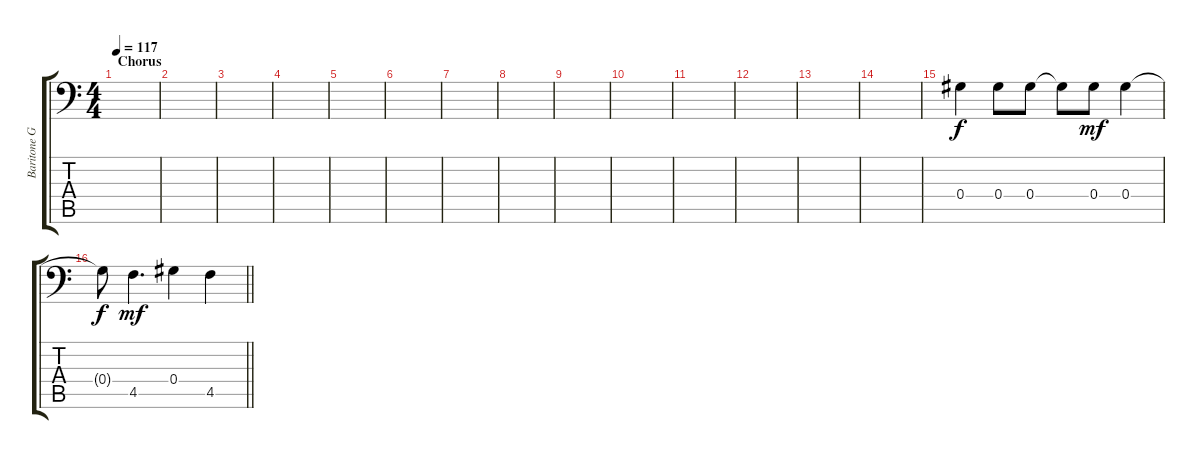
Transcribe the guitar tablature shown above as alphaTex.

\track ("Baritone Gtr. 4" "Baritone G") {instrument electricguitarclean}
\staff {score tabs}
\tuning (Db4 Ab3 Db3 Ab2 Db2 Ab1) {hide}
\ts (4 4)
\section ("" "Chorus")
\tempo 117
\clef f4
\ks c
|
|
|
|
|
|
|
|
|
|
|
|
|
|
0.4.4 0.4.8 0.4.8 0.4{t}.8{dy f} 0.4.8{dy mf} 0.4.4 |
\barLineRight lightlight
0.4{t}.8{dy f} 4.5.4{d dy mf} 0.4.4 4.5.4
